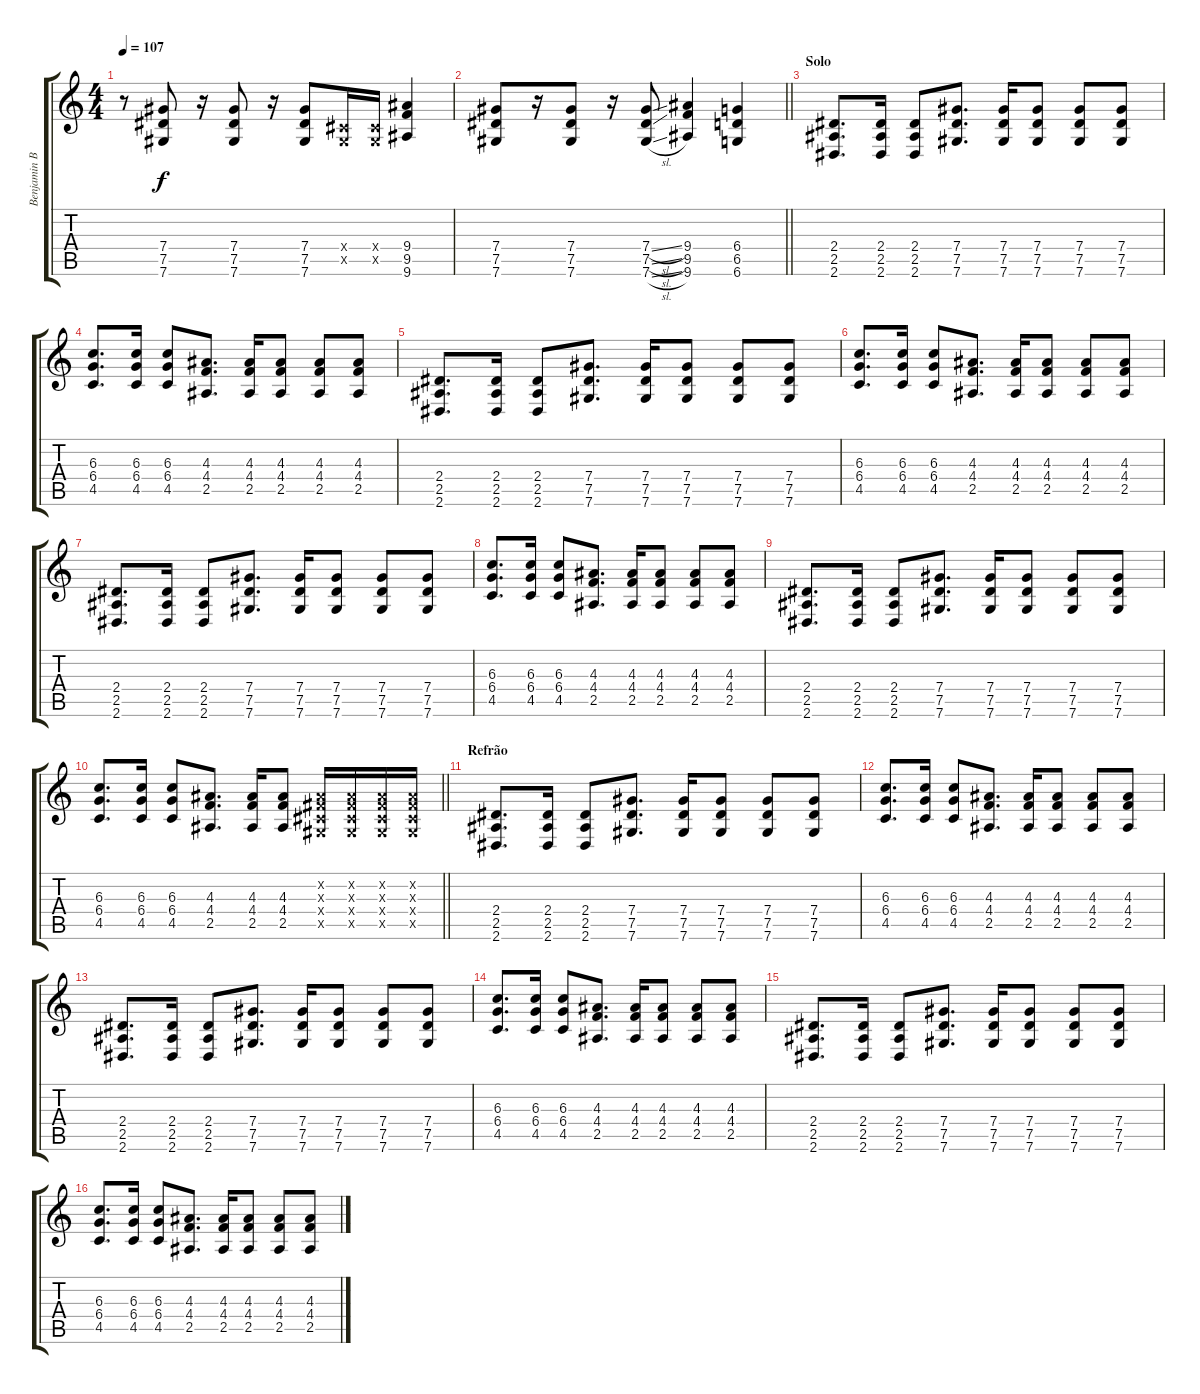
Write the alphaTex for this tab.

\track ("Benjamin Burnley" "Benjamin B") {instrument distortionguitar}
\staff {score tabs}
\tuning (Eb4 Bb3 Gb3 Db3 Ab2 Db2) {hide}
\ts (4 4)
\tempo 107
\clef g2
\ks c
r.8{dy f} (7.4 7.5 7.6).8 r.16 (7.4 7.5 7.6).8 r.16 (7.4 7.5 7.6).8 (0.4{x} 0.5{x}).16 (0.4{x} 0.5{x}).16 (9.4 9.5 9.6).4 |
\barLineRight lightlight
(7.4 7.5 7.6).8 r.16 (7.4 7.5 7.6).8 r.16 (7.4{sl} 7.5{sl} 7.6{sl}).8 (9.4 9.5 9.6).4 (6.4 6.5 6.6).4 |
\section ("" "Solo")
(2.4 2.5 2.6).8{d} (2.4 2.5 2.6).16 (2.4 2.5 2.6).8 (7.4 7.5 7.6).8{d} (7.4 7.5 7.6).16 (7.4 7.5 7.6).8 (7.4 7.5 7.6).8 (7.4 7.5 7.6).8 |
(6.3 6.4 4.5).8{d} (6.3 6.4 4.5).16 (6.3 6.4 4.5).8 (4.3 4.4 2.5).8{d} (4.3 4.4 2.5).16 (4.3 4.4 2.5).8 (4.3 4.4 2.5).8 (4.3 4.4 2.5).8 |
(2.4 2.5 2.6).8{d} (2.4 2.5 2.6).16 (2.4 2.5 2.6).8 (7.4 7.5 7.6).8{d} (7.4 7.5 7.6).16 (7.4 7.5 7.6).8 (7.4 7.5 7.6).8 (7.4 7.5 7.6).8 |
(6.3 6.4 4.5).8{d} (6.3 6.4 4.5).16 (6.3 6.4 4.5).8 (4.3 4.4 2.5).8{d} (4.3 4.4 2.5).16 (4.3 4.4 2.5).8 (4.3 4.4 2.5).8 (4.3 4.4 2.5).8 |
(2.4 2.5 2.6).8{d} (2.4 2.5 2.6).16 (2.4 2.5 2.6).8 (7.4 7.5 7.6).8{d} (7.4 7.5 7.6).16 (7.4 7.5 7.6).8 (7.4 7.5 7.6).8 (7.4 7.5 7.6).8 |
(6.3 6.4 4.5).8{d} (6.3 6.4 4.5).16 (6.3 6.4 4.5).8 (4.3 4.4 2.5).8{d} (4.3 4.4 2.5).16 (4.3 4.4 2.5).8 (4.3 4.4 2.5).8 (4.3 4.4 2.5).8 |
(2.4 2.5 2.6).8{d} (2.4 2.5 2.6).16 (2.4 2.5 2.6).8 (7.4 7.5 7.6).8{d} (7.4 7.5 7.6).16 (7.4 7.5 7.6).8 (7.4 7.5 7.6).8 (7.4 7.5 7.6).8 |
\barLineRight lightlight
(6.3 6.4 4.5).8{d} (6.3 6.4 4.5).16 (6.3 6.4 4.5).8 (4.3 4.4 2.5).8{d} (4.3 4.4 2.5).16 (4.3 4.4 2.5).8 (0.2{x} 0.3{x} 0.4{x} 0.5{x}).16 (0.2{x} 0.3{x} 0.4{x} 0.5{x}).16 (0.2{x} 0.3{x} 0.4{x} 0.5{x}).16 (0.2{x} 0.3{x} 0.4{x} 0.5{x}).16 |
\section ("" "Refrão")
(2.4 2.5 2.6).8{d} (2.4 2.5 2.6).16 (2.4 2.5 2.6).8 (7.4 7.5 7.6).8{d} (7.4 7.5 7.6).16 (7.4 7.5 7.6).8 (7.4 7.5 7.6).8 (7.4 7.5 7.6).8 |
(6.3 6.4 4.5).8{d} (6.3 6.4 4.5).16 (6.3 6.4 4.5).8 (4.3 4.4 2.5).8{d} (4.3 4.4 2.5).16 (4.3 4.4 2.5).8 (4.3 4.4 2.5).8 (4.3 4.4 2.5).8 |
(2.4 2.5 2.6).8{d} (2.4 2.5 2.6).16 (2.4 2.5 2.6).8 (7.4 7.5 7.6).8{d} (7.4 7.5 7.6).16 (7.4 7.5 7.6).8 (7.4 7.5 7.6).8 (7.4 7.5 7.6).8 |
(6.3 6.4 4.5).8{d} (6.3 6.4 4.5).16 (6.3 6.4 4.5).8 (4.3 4.4 2.5).8{d} (4.3 4.4 2.5).16 (4.3 4.4 2.5).8 (4.3 4.4 2.5).8 (4.3 4.4 2.5).8 |
(2.4 2.5 2.6).8{d} (2.4 2.5 2.6).16 (2.4 2.5 2.6).8 (7.4 7.5 7.6).8{d} (7.4 7.5 7.6).16 (7.4 7.5 7.6).8 (7.4 7.5 7.6).8 (7.4 7.5 7.6).8 |
(6.3 6.4 4.5).8{d} (6.3 6.4 4.5).16 (6.3 6.4 4.5).8 (4.3 4.4 2.5).8{d} (4.3 4.4 2.5).16 (4.3 4.4 2.5).8 (4.3 4.4 2.5).8 (4.3 4.4 2.5).8
